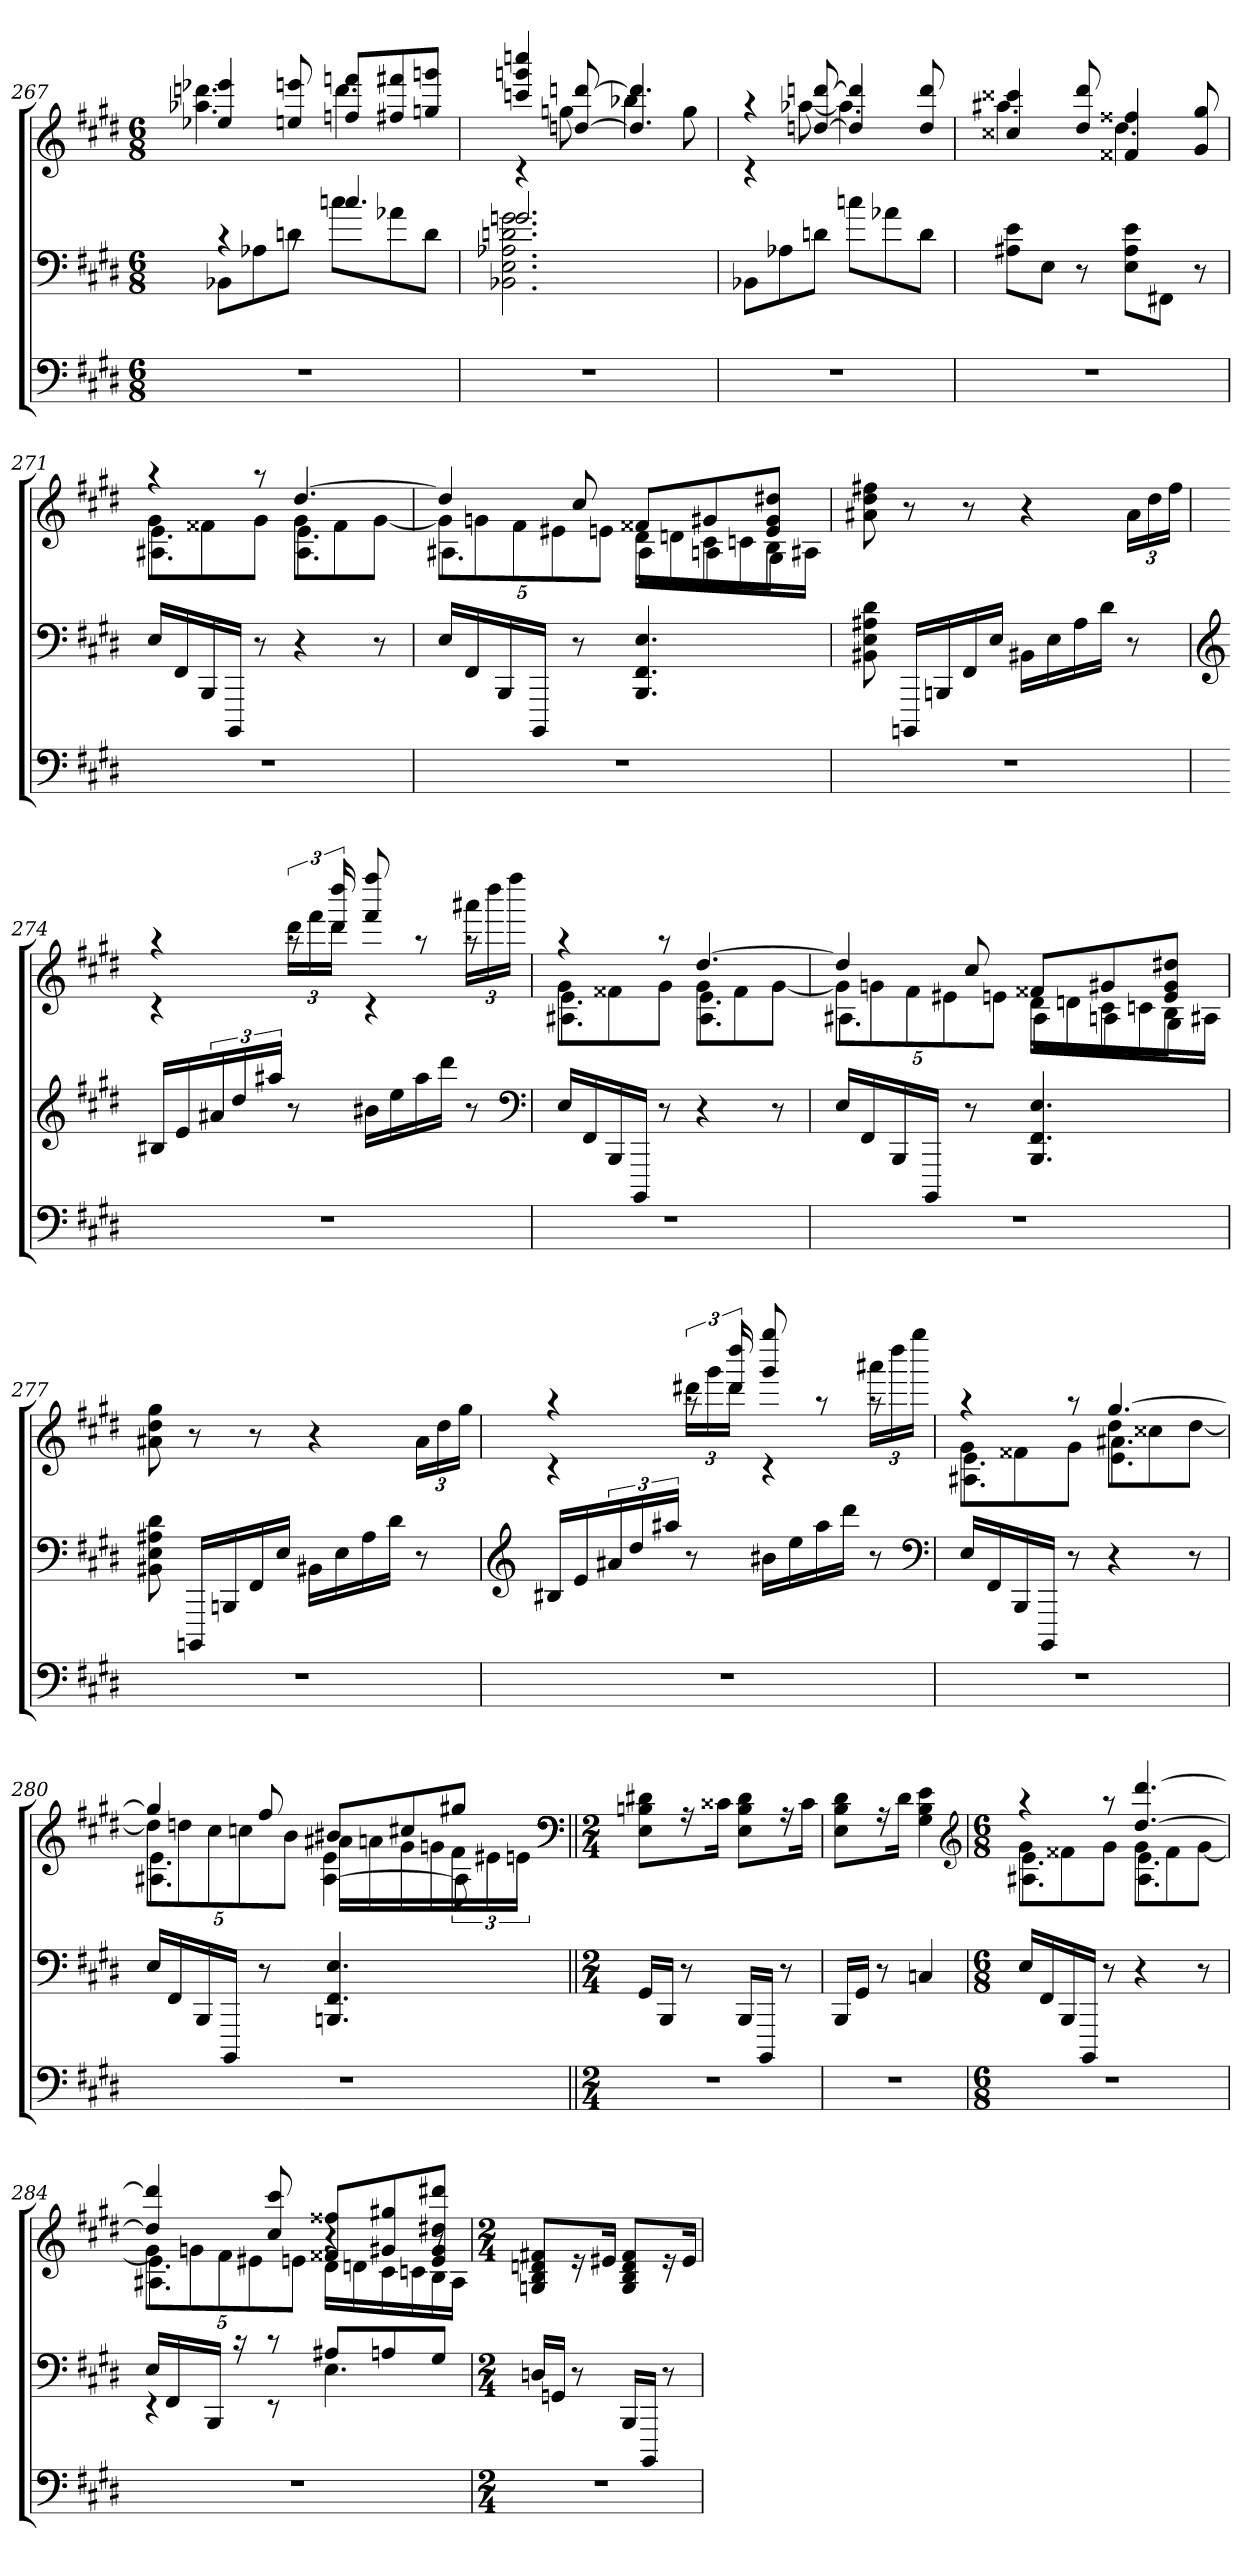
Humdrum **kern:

**kern	**kern	**kern
*part3	*part2	*part1
*staff3	*staff2	*staff1
*clefF4	*clefF4	*clefG2
*k[f#c#g#d#]	*k[f#c#g#d#]	*k[f#c#g#d#]
*M6/8	*M6/8	*M6/8
=267	=267	=267
*	*^	*^
2.r	4rc	8BB-XL	4ee-X 4eee-X	4.aa-X 4.dddn
.	.	8A-X	.	.
.	8rc	8dnJ	8een 8eeen	.
.	4.ccn	8ccL	8ffn 8fffnL	4.ddd
.	.	8a-X	8ff#X 8fff#X	.
.	.	8dJ	8ggn 8gggnJ	.
=268	=268	=268	=268	=268
2.r	2.gn	2.BB-X 2.E 2.A-X 2.dn 2.g	4cccn 4gggn 4ccccn	4rc
.	.	.	[8ddn [8dddn	8ggn
.	.	.	4.dd] 4.ddd]	4bb-X
.	.	.	.	8gg
*	*v	*v	*	*
=269	=269	=269	=269
2.r	8BB-XL	4raa	4rc
.	8A-X	.	.
.	8dnJ	[8ddn [8dddn	[8aa-X
.	8ccnL	4dd] 4ddd]	4.aa-]
.	8a-X	.	.
.	8dJ	8dd 8ddd	.
=270	=270	=270	=270
2.r	8A#X 8eL	4cc##X 4ccc##X	4.aa#X
.	8EJ	.	.
.	8r	8dd# 8ddd#	.
.	8E 8A# 8eL	4f##X 4ff##X	4.dd#
.	8FF#XJ	.	.
.	8r	8g# 8gg#	.
=271	=271	=271	=271
*	*	*	*^
2.r	16ELL	4raa	8g#L	4.A#X\ 4.e\
.	16FF#	.	.	.
.	16BBB	.	8f##X	.
.	16BBBBJJ	.	.	.
.	8r	8raa	8g#J	.
.	4r	[4.dd#	8g#L	4.A#\ 4.e\
.	.	.	8f##	.
.	8r	.	[8g#J	.
=272	=272	=272	=272	=272
2.r	16ELL	4dd#]	40%3g#L]	4.A#X\
.	16FF#	.	.	.
.	.	.	40%3gn	.
.	16BBB	.	.	.
.	.	.	40%3f#	.
.	16BBBBJJ	.	.	.
.	.	.	40%3e#X	.
.	8r	8cc#	.	.
.	.	.	40%3enJ	.
.	4.BBB 4.FF# 4.E	8f##XL	16d#LL	8A#\L
.	.	.	16dn	.
.	.	8g#X	16c#	8An\
.	.	.	16cn	.
.	.	8e 8g# 8dd#XJ	16B	8G#\J
.	.	.	16A#XJJ	.
*	*	*v	*v	*v
=273	=273	=273
2.r	8BB#X 8E 8A#X 8d#	8a#X 8dd# 8ff#X
.	16BBBBnLL	8r
.	16BBBn	.
.	16FF#	8r
.	16EJJ	.
.	16BB#XLL	4r
.	16E	.
.	16A#	.
.	16d#JJ	.
.	8r	24a#LL
.	.	24dd#
.	.	24ff#JJ
=274	=274	=274
*	*clefG2	*
*	*	*^
2.r	16B#XLL	4raa	4rc
.	16e	.	.
.	24a#X	.	.
.	24dd#	.	.
.	24aa#XJJ	.	.
.	8r	12raa	24ddd#LL
.	.	.	24fff#
.	.	24ddd# 24dddd#	24ddd#JJ
.	16b#XLL	8fff# 8ffff#	4rc
.	16ee	.	.
.	16aa#	8raa	.
.	16ddd#JJ	.	.
.	8r	8raa	24aaa#XLL
.	.	.	24dddd#
.	.	.	24ffff#JJ
*	*	*v	*v
*	*clefF4	*
=275	=275	=275
*	*	*^
*	*	*	*^
2.r	16ELL	4raa	8g#L	4.A#X\ 4.e\
.	16FF#	.	.	.
.	16BBB	.	8f##X	.
.	16BBBBJJ	.	.	.
.	8r	8raa	8g#J	.
.	4r	[4.dd#	8g#L	4.A#\ 4.e\
.	.	.	8f##	.
.	8r	.	[8g#J	.
=276	=276	=276	=276	=276
2.r	16ELL	4dd#]	40%3g#L]	4.A#X\
.	16FF#	.	.	.
.	.	.	40%3gn	.
.	16BBB	.	.	.
.	.	.	40%3f#	.
.	16BBBBJJ	.	.	.
.	.	.	40%3e#X	.
.	8r	8cc#	.	.
.	.	.	40%3enJ	.
.	4.BBB 4.FF# 4.E	8f##XL	16d#LL	8A#\L
.	.	.	16dn	.
.	.	8g#X	16c#	8An\
.	.	.	16cn	.
.	.	8e 8g# 8dd#XJ	16B	8G#\J
.	.	.	16A#XJJ	.
*	*	*v	*v	*v
=277	=277	=277
2.r	8BB#X 8E 8A#X 8d#	8a#X 8dd# 8gg#
.	16BBBBnLL	8r
.	16BBBn	.
.	16FF#	8r
.	16EJJ	.
.	16BB#XLL	4r
.	16E	.
.	16A#	.
.	16d#JJ	.
.	8r	24a#LL
.	.	24dd#
.	.	24gg#JJ
=278	=278	=278
*	*clefG2	*
*	*	*^
2.r	16B#XLL	4raa	4rc
.	16e	.	.
.	24a#X	.	.
.	24dd#	.	.
.	24aa#XJJ	.	.
.	8r	12raa	24ddd#XLL
.	.	.	24ggg#
.	.	24ddd# 24dddd#	24ddd#JJ
.	16b#XLL	8ggg# 8gggg#	4rc
.	16ee	.	.
.	16aa#	8raa	.
.	16ddd#JJ	.	.
.	8r	8raa	24aaa#XLL
.	.	.	24dddd#
.	.	.	24gggg#JJ
*	*	*v	*v
*	*clefF4	*
=279	=279	=279
*	*	*^
*	*	*	*^
2.r	16ELL	4raa	8g#L	4.A#X\ 4.e\
.	16FF#	.	.	.
.	16BBB	.	8f##X	.
.	16BBBBJJ	.	.	.
.	8r	8raa	8g#J	.
.	4r	[4.gg#	8dd#L	4.e\ 4.a#X\
.	.	.	8cc##X	.
.	8r	.	[8dd#J	.
=280	=280	=280	=280	=280
2.r	16ELL	4gg#]	40%3dd#L]	4.A#X\ 4.e\
.	16FF#	.	.	.
.	.	.	40%3ddn	.
.	16BBB	.	.	.
.	.	.	40%3cc#	.
.	16BBBBJJ	.	.	.
.	.	.	40%3ccn	.
.	8r	8ff#	.	.
.	.	.	40%3bJ	.
.	4.BBBn 4.FF# 4.E	8b#XL	16a#XLL	[4A#\ 4e\
.	.	.	16an	.
.	.	8cc#X	16g#	.
.	.	.	16gn	.
.	.	8gg#XJ	24f#	8A#\]
.	.	.	24e#X	.
.	.	.	24enJJ	.
*	*	*v	*v	*v
*	*	*clefF4
=281||	=281||	=281||
*M2/4	*M2/4	*M2/4
2r	16GG#LL	8E 8Bn 8d#XL
.	16BBBJJ	.
.	8r	16r
.	.	16c##XJk
.	16BBBLL	8E 8B 8d#L
.	16BBBBJJ	.
.	8r	16r
.	.	16c##Jk
=282	=282	=282
2r	16BBBLL	8E 8B 8d#L
.	16GG#JJ	.
.	8r	16r
.	.	16d#Jk
.	4Cn	4G# 4B 4e
*	*	*clefG2
=283	=283	=283
*M6/8	*M6/8	*M6/8
*	*	*^
*	*	*	*^
2.r	16ELL	4raa	8g#L	4.A#X\ 4.e\
.	16FF#	.	.	.
.	16BBB	.	8f##X	.
.	16BBBBJJ	.	.	.
.	8r	8raa	8g#J	.
.	4r	[4.dd# [4.ddd#	8g#L	4.A#\ 4.e\
.	.	.	8f##	.
.	8r	.	[8g#J	.
=284	=284	=284	=284	=284
*	*^	*	*	*
2.r	16ELL	4rEE	4dd#] 4ddd#]	40%3g#L]	4.A#X\ 4.e\
.	16FF#	.	.	.	.
.	.	.	.	40%3gn	.
.	16BBBJJ	.	.	.	.
.	.	.	.	40%3f#	.
.	16rc	.	.	.	.
.	.	.	.	40%3e#X	.
.	8rc	8rEE	8cc# 8ccc#	.	.
.	.	.	.	40%3enJ	.
.	8A#XL	4.E	8f##X 8ff##XL	16d#LL	4r
.	.	.	.	16dn	.
.	8An	.	8g#X 8gg#X	16c#	.
.	.	.	.	16cn	.
.	8G#J	.	8e 8g# 8dd#X 8ddd#XJ	16B	8r
.	.	.	.	16A#JJ	.
*	*v	*v	*	*	*
*	*	*v	*v	*v
=285	=285	=285
*M2/4	*M2/4	*M2/4
2r	16DnLL	8Gn 8B 8dn 8f#XL
.	16GGnJJ	.
.	8r	16r
.	.	16e#XJk
.	16BBBLL	8G 8B 8d 8f#L
.	16BBBBJJ	.
.	8r	16r
.	.	16e#Jk
=	=	=
*-	*-	*-
